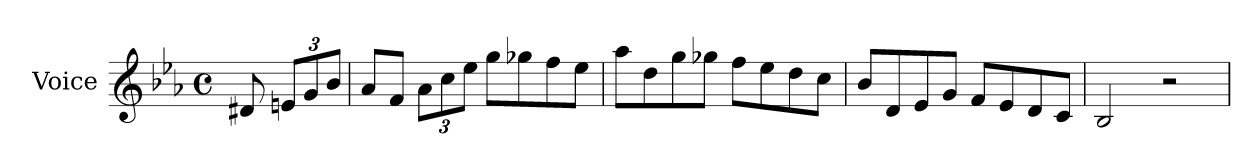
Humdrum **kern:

**kern
*part1
*staff1
*I"Voice
*I'Voice
*clefG2
*k[b-e-a-]
*M4/4
*met(c)
=
8d#X/
12en/L
12g/
12b-/J
=1
8a-/L
8f/J
12a-\L
12cc\
12ee-\J
8gg\L
8gg-X\
8ff\
8ee-\J
=2
8aa-\L
8dd\
8gg\
8gg-X\J
8ff\L
8ee-\
8dd\
8cc\J
=3
8b-/L
8d/
8e-/
8g/J
8f/L
8e-/
8d/
8c/J
=4
2B-/
2rcc
=
*-
